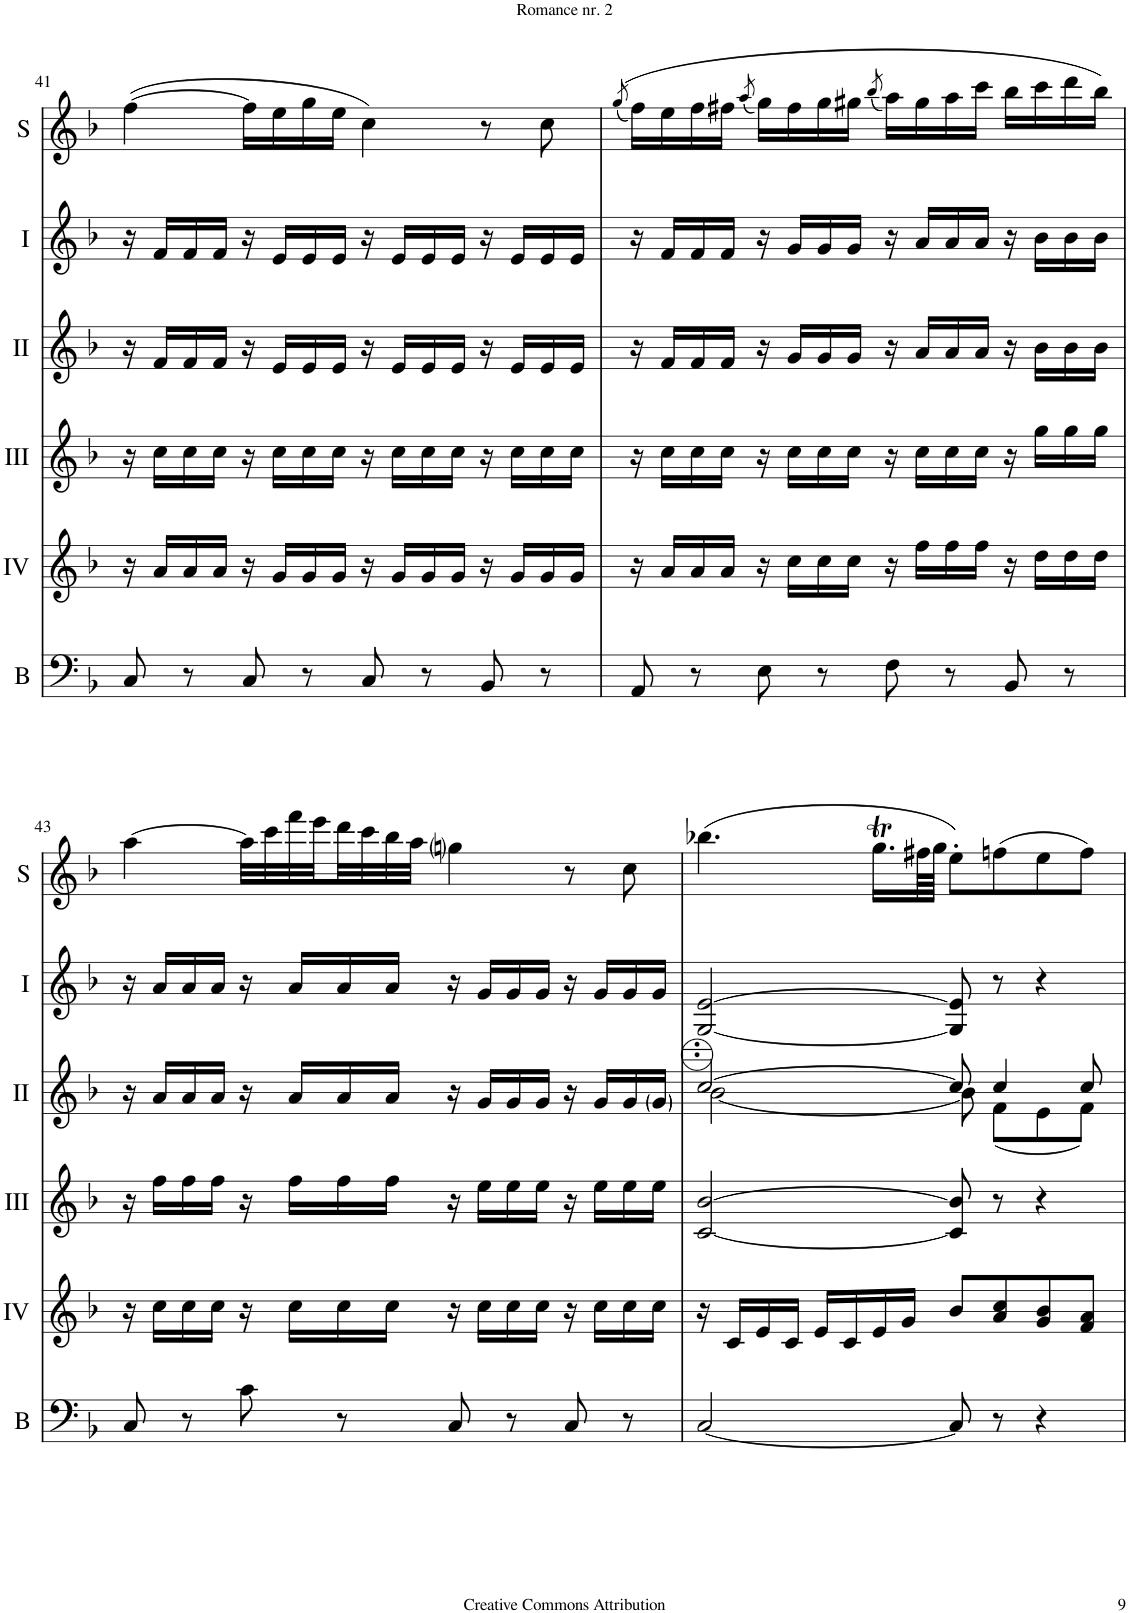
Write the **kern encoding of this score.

**kern	**kern	**kern	**kern	**kern	**kern
*part6	*part5	*part4	*part3	*part2	*part1
*staff6	*staff5	*staff4	*staff3	*staff2	*staff1
*I"Bass	*I"Acc. 4	*I"Acc. 3	*I"Acc. 2	*I"Acc. 1	*I"Solo
*I'B	*	*	*	*	*I'S
!!LO:PB:g=z
*clefF4	*clefG2	*clefG2	*clefG2	*clefG2	*clefG2
*Trd7c12	*Trd7c12	*Trd7c12	*	*	*
*k[b-]	*k[b-]	*k[b-]	*k[b-]	*k[b-]	*k[b-]
*M4/4	*M4/4	*M4/4	*M4/4	*M4/4	*M4/4
*met(c)	*met(c)	*met(c)	*met(c)	*met(c)	*met(c)
=41	=41	=41	=41	=41	=41
8C/	16r	16r	16r	16r	([4ff\
.	16a/LL	16cc\LL	16f/LL	16f/LL	.
8r	16a/	16cc\	16f/	16f/	.
.	16a/JJ	16cc\JJ	16f/JJ	16f/JJ	.
8C/	16r	16r	16r	16r	16ff\LL]
.	16g/LL	16cc\LL	16e/LL	16e/LL	16ee\
8r	16g/	16cc\	16e/	16e/	16gg\
.	16g/JJ	16cc\JJ	16e/JJ	16e/JJ	16ee\JJ
8C/	16r	16r	16r	16r	4cc\)
.	16g/LL	16cc\LL	16e/LL	16e/LL	.
8r	16g/	16cc\	16e/	16e/	.
.	16g/JJ	16cc\JJ	16e/JJ	16e/JJ	.
8BB-/	16r	16r	16r	16r	8r
.	16g/LL	16cc\LL	16e/LL	16e/LL	.
8r	16g/	16cc\	16e/	16e/	8cc\
.	16g/JJ	16cc\JJ	16e/JJ	16e/JJ	.
=42	=42	=42	=42	=42	=42
.	.	.	.	.	((>8qgg/
8AA/	16r	16r	16r	16r	16ff\LL)
.	16a/LL	16cc\LL	16f/LL	16f/LL	16ee\
8r	16a/	16cc\	16f/	16f/	16ff\
.	16a/JJ	16cc\JJ	16f/JJ	16f/JJ	16ff#X\JJ
.	.	.	.	.	(8qaa/
8E\	16r	16r	16r	16r	16gg\LL)
.	16cc\LL	16cc\LL	16g/LL	16g/LL	16ff#\
8r	16cc\	16cc\	16g/	16g/	16gg\
.	16cc\JJ	16cc\JJ	16g/JJ	16g/JJ	16gg#X\JJ
.	.	.	.	.	(8qbb-/
8F\	16r	16r	16r	16r	16aa\LL)
.	16ff\LL	16cc\LL	16a/LL	16a/LL	16gg#\
8r	16ff\	16cc\	16a/	16a/	16aa\
.	16ff\JJ	16cc\JJ	16a/JJ	16a/JJ	16ccc\JJ
8BB-/	16r	16r	16r	16r	16bb-\LL
.	16dd\LL	16gg\LL	16b-\LL	16b-\LL	16ccc\
8r	16dd\	16gg\	16b-\	16b-\	16ddd\
.	16dd\JJ	16gg\JJ	16b-\JJ	16b-\JJ	16bb-\JJ)
!!LO:LB:g=z
=43	=43	=43	=43	=43	=43
8C/	16r	16r	16r	16r	[4aa\
.	16cc\LL	16ff\LL	16a/LL	16a/LL	.
8r	16cc\	16ff\	16a/	16a/	.
.	16cc\JJ	16ff\JJ	16a/JJ	16a/JJ	.
8c\	16r	16r	16r	16r	32aa\LLL]
.	.	.	.	.	32ccc\
.	16cc\LL	16ff\LL	16a/LL	16a/LL	32fff\
.	.	.	.	.	32eee\
8r	16cc\	16ff\	16a/	16a/	32ddd\
.	.	.	.	.	32ccc\
.	16cc\JJ	16ff\JJ	16a/JJ	16a/JJ	32bb-\
.	.	.	.	.	32aa\JJJ
8C/	16r	16r	16r	16r	4ggni\
.	16cc\LL	16ee\LL	16g/LL	16g/LL	.
8r	16cc\	16ee\	16g/	16g/	.
.	16cc\JJ	16ee\JJ	16g/JJ	16g/JJ	.
8C/	16r	16r	16r	16r	8r
.	16cc\LL	16ee\LL	16g/LL	16g/LL	.
8r	16cc\	16ee\	16g/	16g/	8cc\
.	16cc\JJ	16ee\JJ	16g/JJ	16g/JJ	.
=44	=44	=44	=44	=44	=44
*	*	*	*^	*	*
[2C/	16r	[2c/ [2b-/	[2cc/	[2b-\	[2G/ [2e/	(4.bb-X\
.	16c/LL	.	.	.	.	.
.	16e/	.	.	.	.	.
.	16c/JJ	.	.	.	.	.
.	16e/LL	.	.	.	.	.
.	16c/	.	.	.	.	.
.	16e/	.	.	.	.	16.ggT\LL
.	16g/JJ	.	.	.	.	.
.	.	.	.	.	.	64ff#X\LL
.	.	.	.	.	.	64gg\JJJJ
8C/]	8b-/L	8c/] 8b-/]	8cc/]	8b-\]	8G/] 8e/]	8ee'\L)
8r	8a/ 8cc/	8r	4cc/	(8f\L	8r	(8ffn\
4r	8g/ 8b-/	4r	.	8e\	4r	8ee\
.	8f/ 8a/J	.	8cc/	8f\J)	.	8ff\J)
*	*	*	*v	*v	*	*
=	=	=	=	=	=
*-	*-	*-	*-	*-	*-
